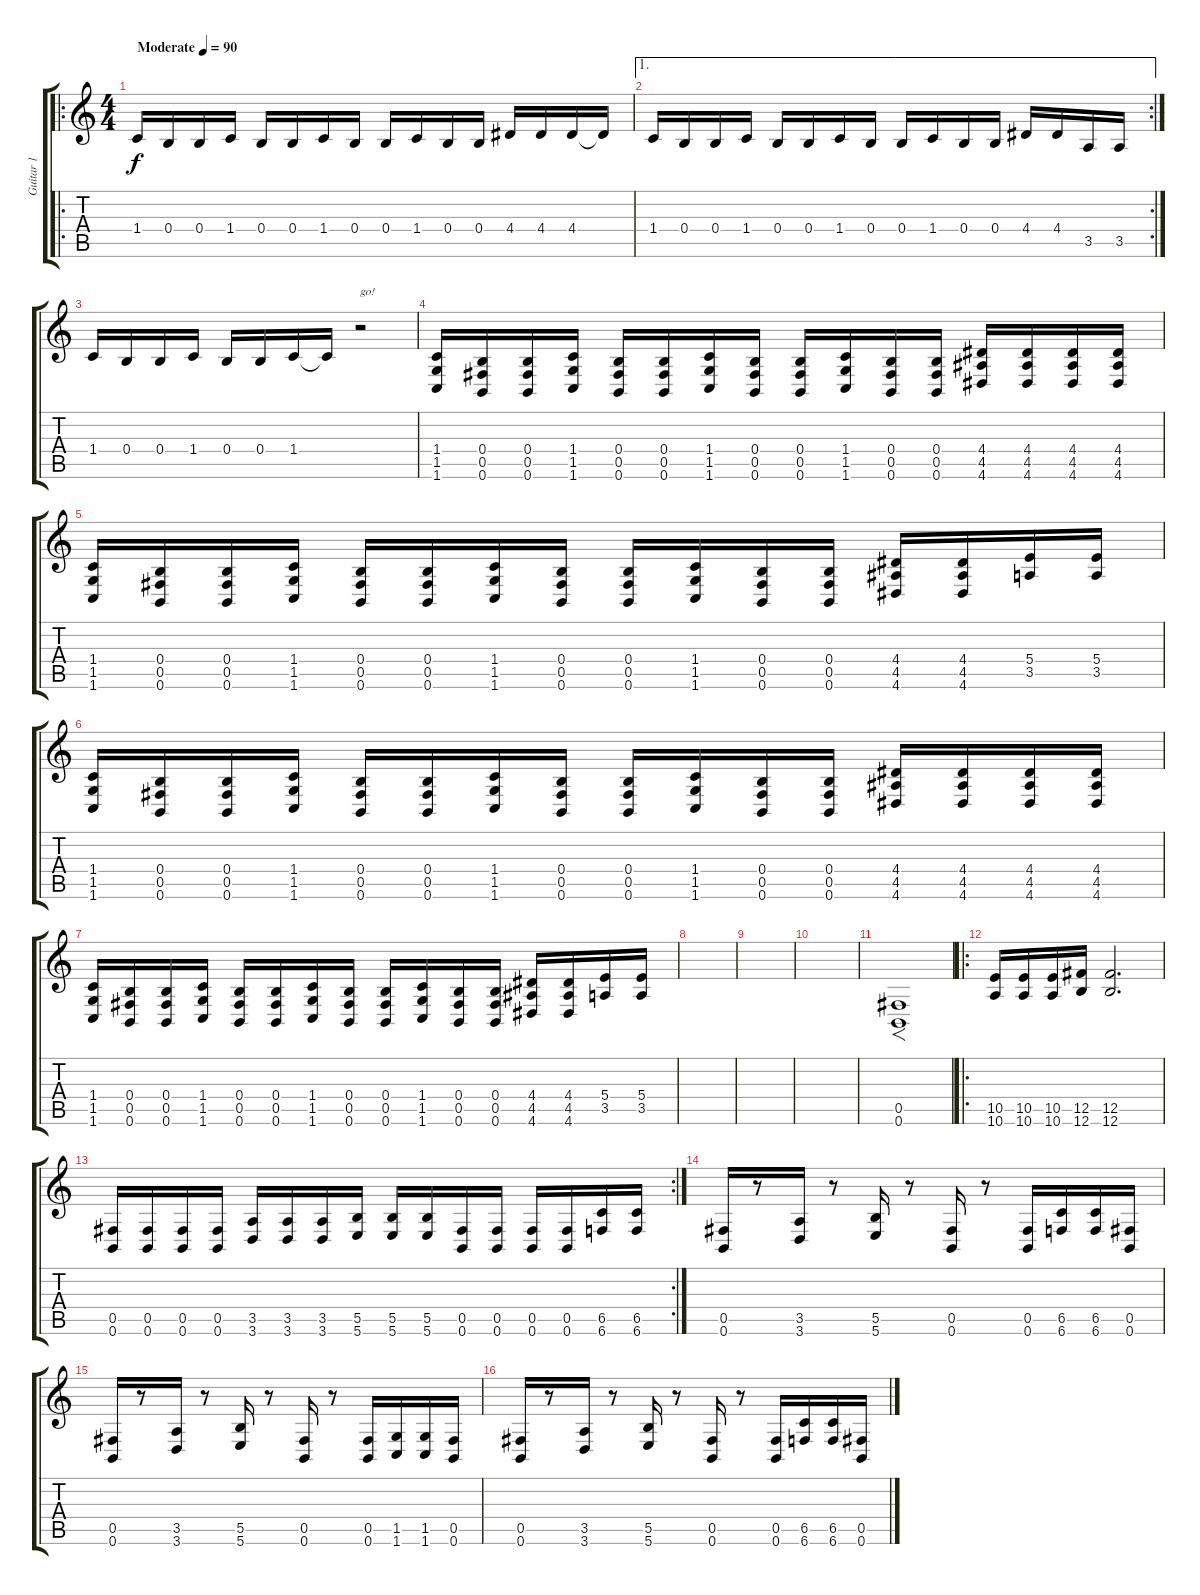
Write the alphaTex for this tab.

\track ("Guitar 1" "Guitar 1") {instrument distortionguitar}
\staff {score tabs}
\tuning (Db4 Ab3 E4 B2 Gb2 B1) {hide}
\ro
\ts (4 4)
\tempo (90 "Moderate")
\clef g2
\ks c
1.4.16{dy f instrument distortionguitar} 0.4.16 0.4.16 1.4.16 0.4.16 0.4.16 1.4.16 0.4.16 0.4.16 1.4.16 0.4.16 0.4.16 4.4.16 4.4.16 4.4.16 4.4{t}.16 |
\ae 1
\rc 2
1.4.16 0.4.16 0.4.16 1.4.16 0.4.16 0.4.16 1.4.16 0.4.16 0.4.16 1.4.16 0.4.16 0.4.16 4.4.16 4.4.16 3.5.16 3.5.16 |
1.4.16 0.4.16 0.4.16 1.4.16 0.4.16 0.4.16 1.4.16 1.4{t}.16 r.2{txt "go!"} |
(1.4 1.5 1.6).16 (0.4 0.5 0.6).16 (0.4 0.5 0.6).16 (1.4 1.5 1.6).16 (0.4 0.5 0.6).16 (0.4 0.5 0.6).16 (1.4 1.5 1.6).16 (0.4 0.5 0.6).16 (0.4 0.5 0.6).16 (1.4 1.5 1.6).16 (0.4 0.5 0.6).16 (0.4 0.5 0.6).16 (4.4 4.5 4.6).16 (4.4 4.5 4.6).16 (4.4 4.5 4.6).16 (4.4 4.5 4.6).16 |
(1.4 1.5 1.6).16 (0.4 0.5 0.6).16 (0.4 0.5 0.6).16 (1.4 1.5 1.6).16 (0.4 0.5 0.6).16 (0.4 0.5 0.6).16 (1.4 1.5 1.6).16 (0.4 0.5 0.6).16 (0.4 0.5 0.6).16 (1.4 1.5 1.6).16 (0.4 0.5 0.6).16 (0.4 0.5 0.6).16 (4.4 4.5 4.6).16 (4.4 4.5 4.6).16 (5.4 3.5).16 (5.4 3.5).16 |
(1.4 1.5 1.6).16 (0.4 0.5 0.6).16 (0.4 0.5 0.6).16 (1.4 1.5 1.6).16 (0.4 0.5 0.6).16 (0.4 0.5 0.6).16 (1.4 1.5 1.6).16 (0.4 0.5 0.6).16 (0.4 0.5 0.6).16 (1.4 1.5 1.6).16 (0.4 0.5 0.6).16 (0.4 0.5 0.6).16 (4.4 4.5 4.6).16 (4.4 4.5 4.6).16 (4.4 4.5 4.6).16 (4.4 4.5 4.6).16 |
(1.4 1.5 1.6).16 (0.4 0.5 0.6).16 (0.4 0.5 0.6).16 (1.4 1.5 1.6).16 (0.4 0.5 0.6).16 (0.4 0.5 0.6).16 (1.4 1.5 1.6).16 (0.4 0.5 0.6).16 (0.4 0.5 0.6).16 (1.4 1.5 1.6).16 (0.4 0.5 0.6).16 (0.4 0.5 0.6).16 (4.4 4.5 4.6).16 (4.4 4.5 4.6).16 (5.4 3.5).16 (5.4 3.5).16 |
|
|
|
(0.5 0.6).1{f} |
\ro
(10.5 10.6).16{volume 14 instrument electricguitarmuted} (10.5 10.6).16 (10.5 10.6).16 (12.5 12.6).16 (12.5 12.6).2{d} |
\rc 2
(0.5 0.6).16 (0.5 0.6).16 (0.5 0.6).16 (0.5 0.6).16 (3.5 3.6).16 (3.5 3.6).16 (3.5 3.6).16 (5.5 5.6).16 (5.5 5.6).16 (5.5 5.6).16 (0.5 0.6).16 (0.5 0.6).16 (0.5 0.6).16 (0.5 0.6).16 (6.5 6.6).16 (6.5 6.6).16 |
(0.5 0.6).16{volume 16 instrument distortionguitar} r.8 (3.5 3.6).16 r.8 (5.5 5.6).16 r.8 (0.5 0.6).16 r.8 (0.5 0.6).16 (6.5 6.6).16 (6.5 6.6).16 (0.5 0.6).16 |
(0.5 0.6).16{volume 16 instrument distortionguitar} r.8 (3.5 3.6).16 r.8 (5.5 5.6).16 r.8 (0.5 0.6).16 r.8 (0.5 0.6).16 (1.5 1.6).16 (1.5 1.6).16 (0.5 0.6).16 |
(0.5 0.6).16{volume 16 instrument distortionguitar} r.8 (3.5 3.6).16 r.8 (5.5 5.6).16 r.8 (0.5 0.6).16 r.8 (0.5 0.6).16 (6.5 6.6).16 (6.5 6.6).16 (0.5 0.6).16
